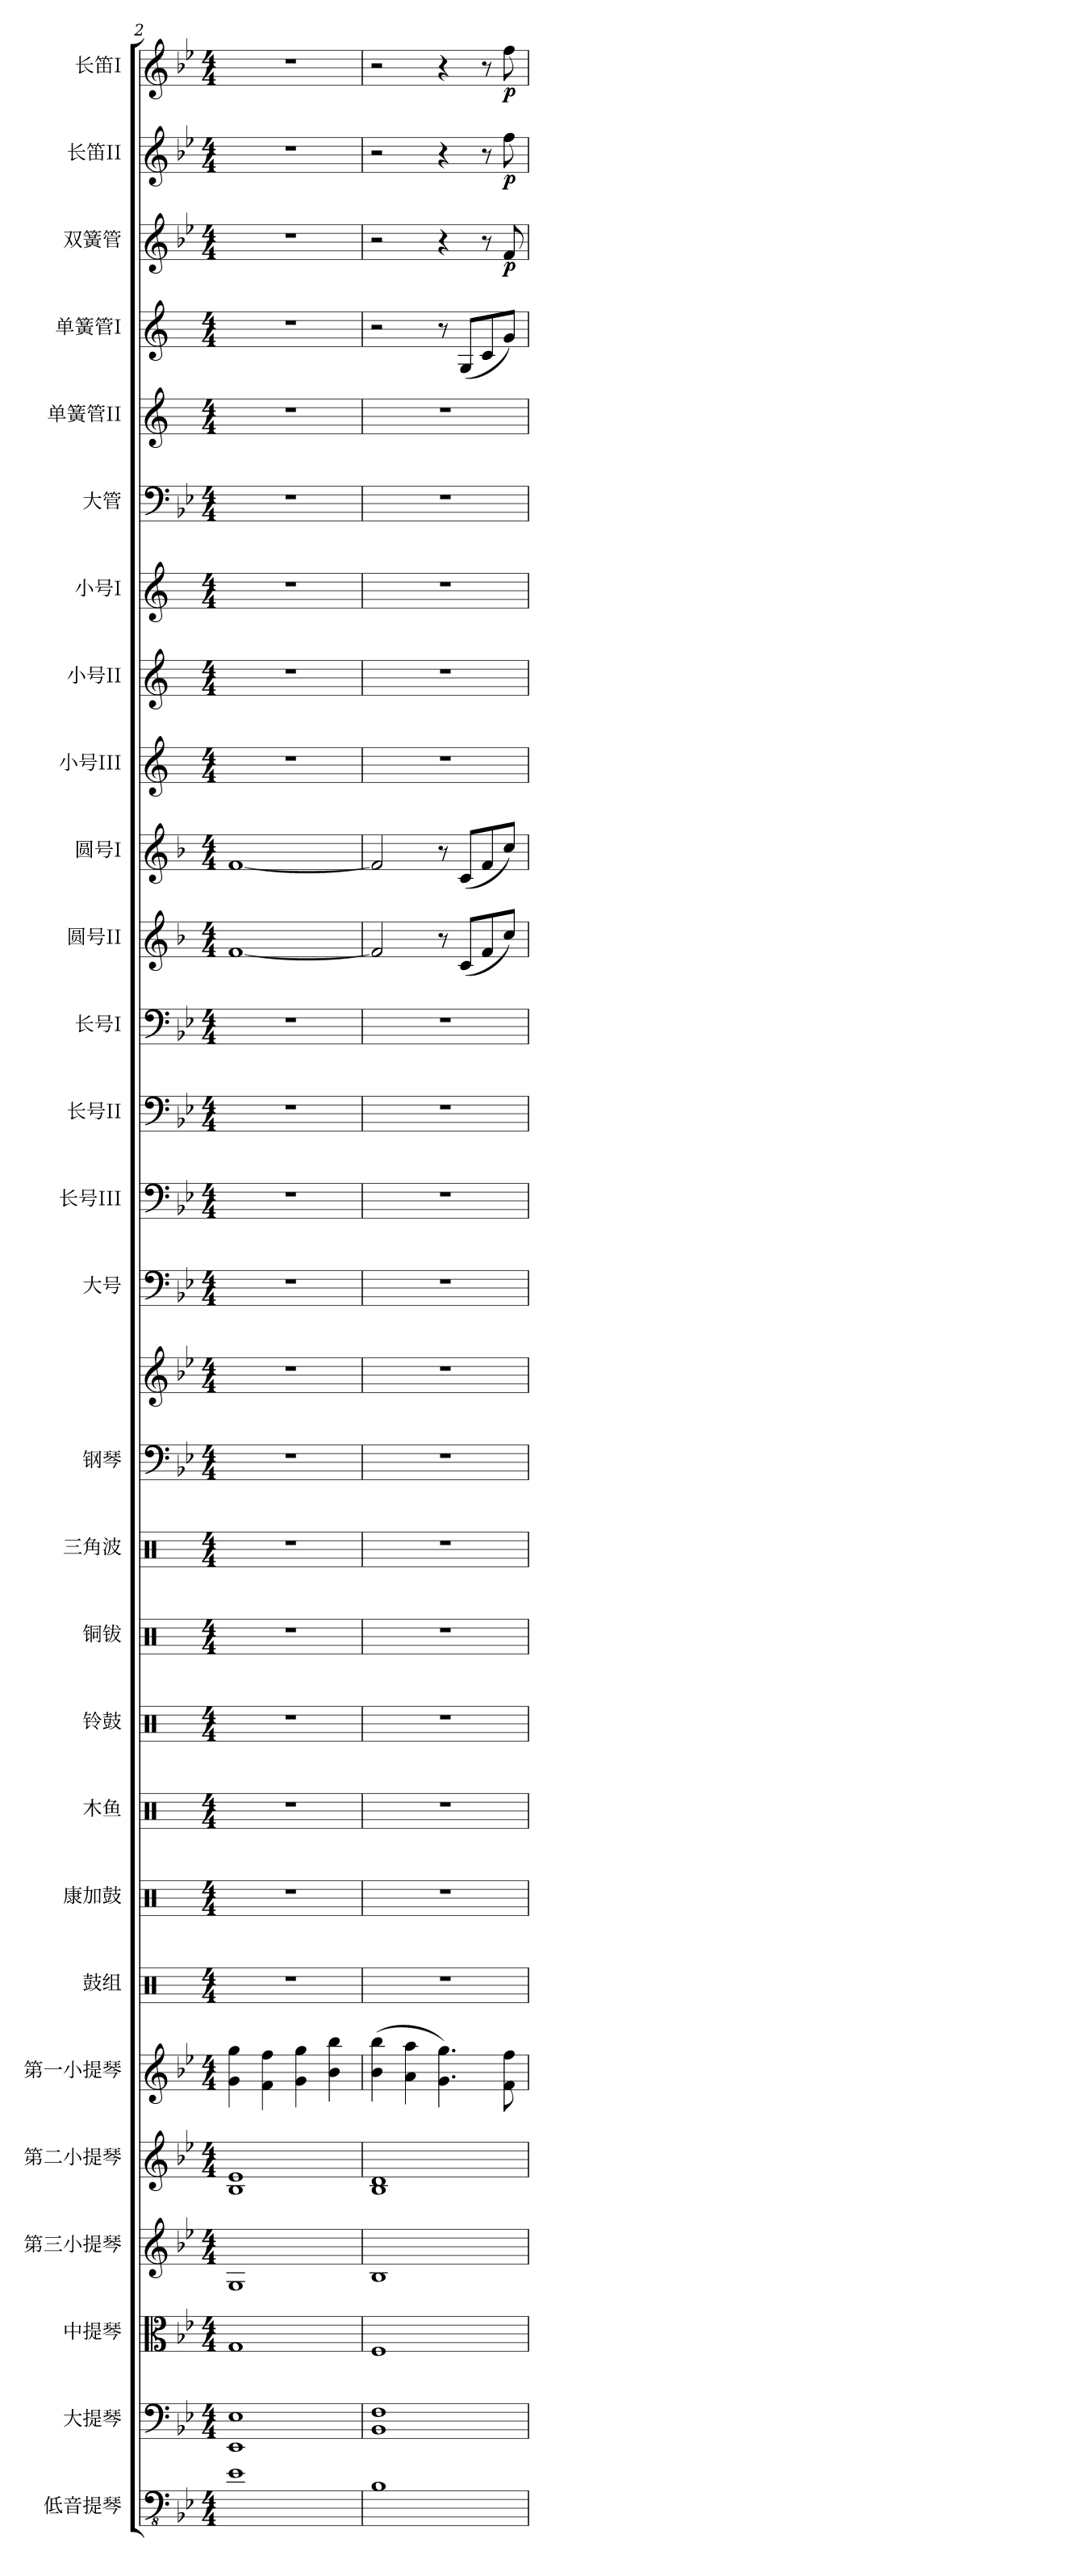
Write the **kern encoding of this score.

**kern	**kern	**kern	**kern	**kern	**kern	**kern	**kern	**kern	**kern	**kern	**kern	**kern	**kern	**kern	**kern	**kern	**kern	**kern	**kern	**kern	**kern	**kern	**kern	**kern	**kern	**kern	**dynam	**kern	**dynam	**kern	**dynam
*part28	*part27	*part26	*part25	*part24	*part23	*part22	*part21	*part20	*part19	*part18	*part17	*part16	*part16	*part15	*part14	*part13	*part12	*part11	*part10	*part9	*part8	*part7	*part6	*part5	*part4	*part3	*part3	*part2	*part2	*part1	*part1
*staff29	*staff28	*staff27	*staff26	*staff25	*staff24	*staff23	*staff22	*staff21	*staff20	*staff19	*staff18	*staff17	*staff16	*staff15	*staff14	*staff13	*staff12	*staff11	*staff10	*staff9	*staff8	*staff7	*staff6	*staff5	*staff4	*staff3	*staff3	*staff2	*staff2	*staff1	*staff1
*I"低音提琴	*I"大提琴	*I"中提琴	*I"第三小提琴	*I"第二小提琴	*I"第一小提琴	*I"鼓组	*I"康加鼓	*I"木鱼	*I"铃鼓	*I"铜钹	*I"三角波	*I"钢琴	*	*I"大号	*I"长号III	*I"长号II	*I"长号I	*I"圆号II	*I"圆号I	*I"小号III	*I"小号II	*I"小号I	*I"大管	*I"单簧管II	*I"单簧管I	*I"双簧管	*	*I"长笛II	*	*I"长笛I	*
*clefFv4	*clefF4	*clefC3	*clefG2	*clefG2	*clefG2	*clefX	*clefX	*clefX	*clefX	*clefX	*clefX	*clefF4	*clefG2	*clefF4	*clefF4	*clefF4	*clefF4	*clefG2	*clefG2	*clefG2	*clefG2	*clefG2	*clefF4	*clefG2	*clefG2	*clefG2	*	*clefG2	*	*clefG2	*
*ITrd7c12	*	*	*	*	*	*	*	*	*	*	*	*	*	*	*	*	*	*ITrd4c7	*ITrd4c7	*ITrd1c2	*ITrd1c2	*ITrd1c2	*	*ITrd1c2	*ITrd1c2	*	*	*	*	*	*
*k[b-e-]	*k[b-e-]	*k[b-e-]	*k[b-e-]	*k[b-e-]	*k[b-e-]	*k[]	*k[]	*k[]	*k[]	*k[]	*k[]	*k[b-e-]	*k[b-e-]	*k[b-e-]	*k[b-e-]	*k[b-e-]	*k[b-e-]	*k[b-e-]	*k[b-e-]	*k[b-e-]	*k[b-e-]	*k[b-e-]	*k[b-e-]	*k[b-e-]	*k[b-e-]	*k[b-e-]	*	*k[b-e-]	*	*k[b-e-]	*
*M4/4	*M4/4	*M4/4	*M4/4	*M4/4	*M4/4	*M4/4	*M4/4	*M4/4	*M4/4	*M4/4	*M4/4	*M4/4	*M4/4	*M4/4	*M4/4	*M4/4	*M4/4	*M4/4	*M4/4	*M4/4	*M4/4	*M4/4	*M4/4	*M4/4	*M4/4	*M4/4	*	*M4/4	*	*M4/4	*
=2	=2	=2	=2	=2	=2	=2	=2	=2	=2	=2	=2	=2	=2	=2	=2	=2	=2	=2	=2	=2	=2	=2	=2	=2	=2	=2	=2	=2	=2	=2	=2
1EE-	1EE- 1E-	1G	1G	1B- 1e-	4g\ 4gg\	1r	1r	1r	1r	1r	1r	1r	1r	1r	1r	1r	1r	[1B-	[1B-	1r	1r	1r	1r	1r	1r	1r	.	1r	.	1r	.
.	.	.	.	.	4f\ 4ff\	.	.	.	.	.	.	.	.	.	.	.	.	.	.	.	.	.	.	.	.	.	.	.	.	.	.
.	.	.	.	.	4g\ 4gg\	.	.	.	.	.	.	.	.	.	.	.	.	.	.	.	.	.	.	.	.	.	.	.	.	.	.
.	.	.	.	.	4b-\ 4bb-\	.	.	.	.	.	.	.	.	.	.	.	.	.	.	.	.	.	.	.	.	.	.	.	.	.	.
=3	=3	=3	=3	=3	=3	=3	=3	=3	=3	=3	=3	=3	=3	=3	=3	=3	=3	=3	=3	=3	=3	=3	=3	=3	=3	=3	=3	=3	=3	=3	=3
1BBB-	1BB- 1F	1F	1B-	1B- 1d	(4b-\ 4bb-\	1r	1r	1r	1r	1r	1r	1r	1r	1r	1r	1r	1r	2B-/]	2B-/]	1r	1r	1r	1r	1r	2r	2r	.	2r	.	2r	.
.	.	.	.	.	4a\ 4aa\	.	.	.	.	.	.	.	.	.	.	.	.	.	.	.	.	.	.	.	.	.	.	.	.	.	.
.	.	.	.	.	4.g\ 4.gg\)	.	.	.	.	.	.	.	.	.	.	.	.	8r	8r	.	.	.	.	.	8r	4r	.	4r	.	4r	.
.	.	.	.	.	.	.	.	.	.	.	.	.	.	.	.	.	.	(8F/L	(8F/L	.	.	.	.	.	(8F/L	.	.	.	.	.	.
.	.	.	.	.	.	.	.	.	.	.	.	.	.	.	.	.	.	8B-/	8B-/	.	.	.	.	.	8B-/	8r	.	8r	.	8r	.
!	!	!	!	!	!	!	!	!	!	!	!	!	!	!	!	!	!	!	!	!	!	!	!	!	!	!	!LO:DY:b	!	!LO:DY:b	!	!LO:DY:b
.	.	.	.	.	8f\ 8ff\	.	.	.	.	.	.	.	.	.	.	.	.	8f/J)	8f/J)	.	.	.	.	.	8f/J)	8f/	p	8ff\	p	8ff\	p
=	=	=	=	=	=	=	=	=	=	=	=	=	=	=	=	=	=	=	=	=	=	=	=	=	=	=	=	=	=	=	=
*-	*-	*-	*-	*-	*-	*-	*-	*-	*-	*-	*-	*-	*-	*-	*-	*-	*-	*-	*-	*-	*-	*-	*-	*-	*-	*-	*-	*-	*-	*-	*-
